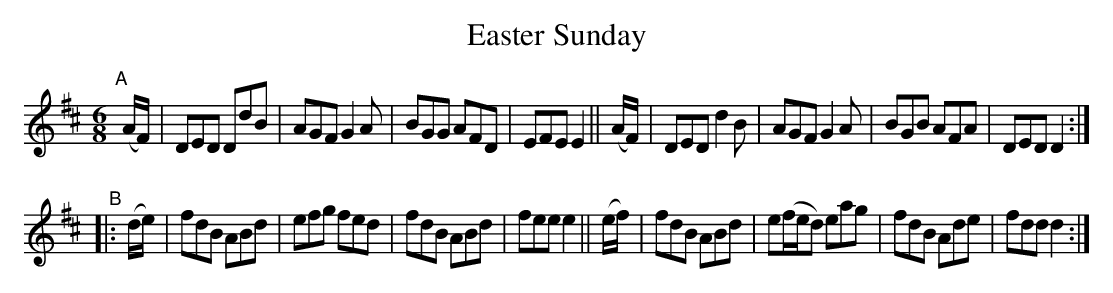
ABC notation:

X:1
T: Easter Sunday
M: 6/8
L: 1/8
K: D
"^A"\
[|](A/F/) | DED DdB | AGF G2A | BGG AFD | EFE E2 \
|| (A/F/) | DED d2B | AGF G2A | BGB AFA | DED D2 :|
"^B"\
|: (d/e/) | fdB ABd | efg fed | fdB ABd | fee e2 \
|| (e/f/) | fdB ABd | e(f/e/d) eag | fdB Ade | fdd d2 :|
